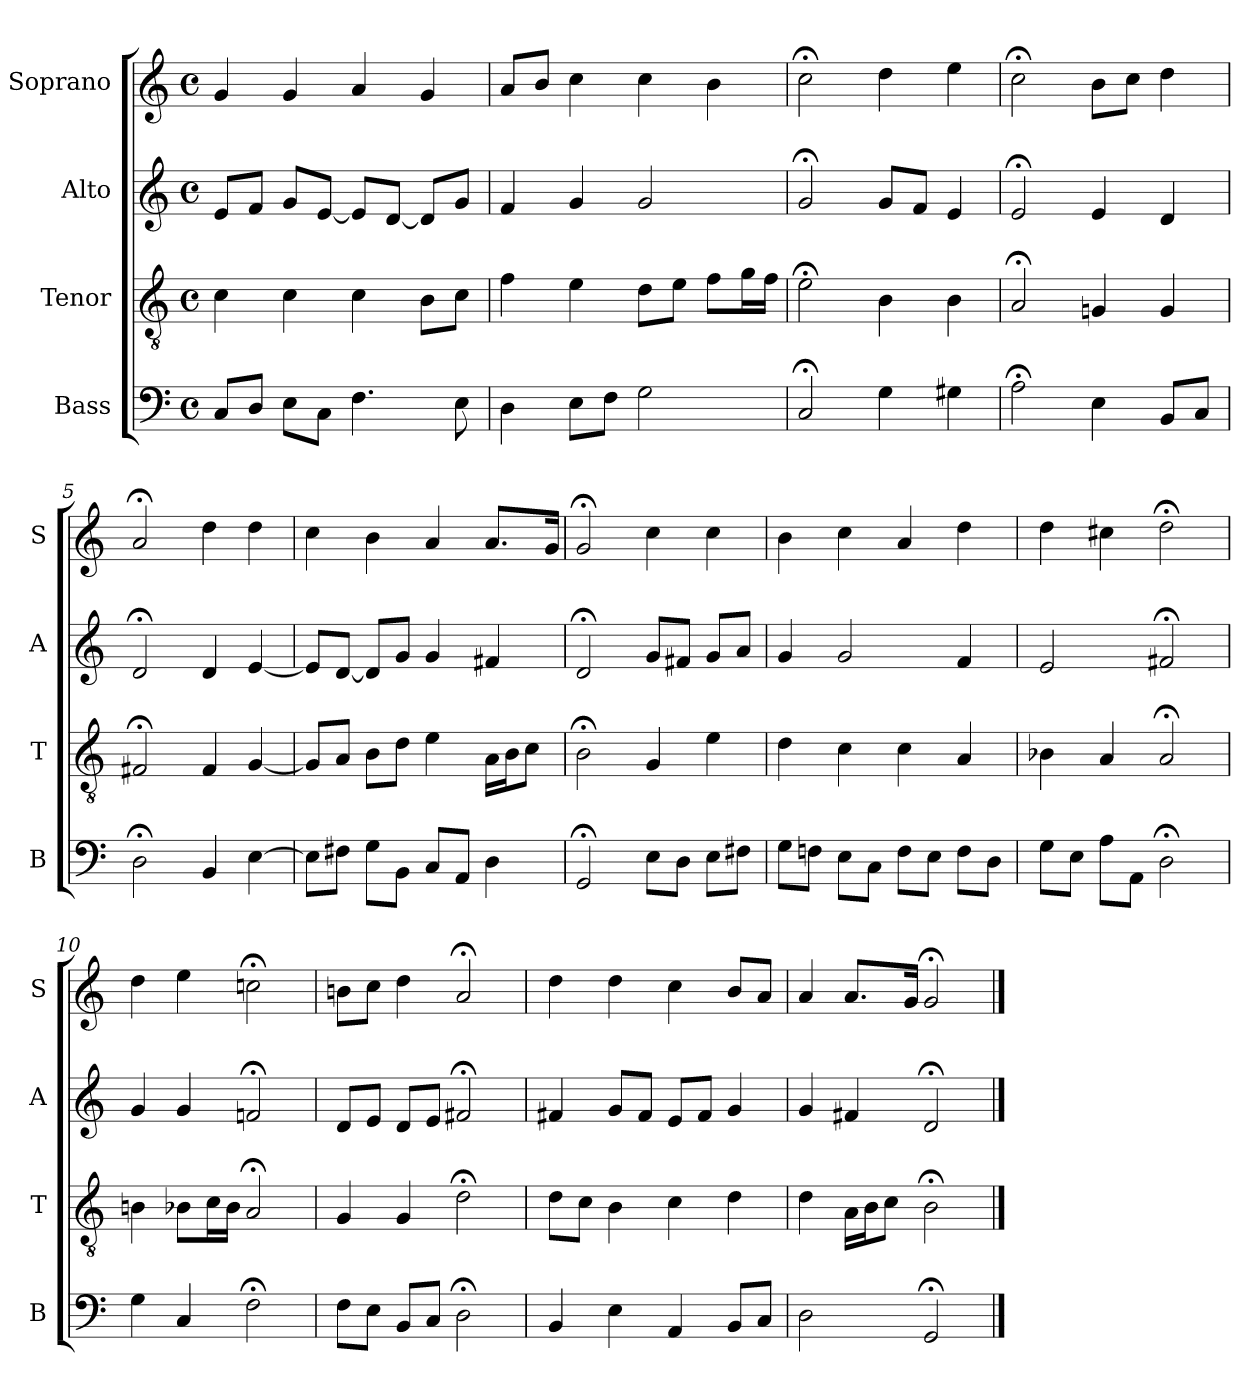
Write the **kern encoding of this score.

**kern	**kern	**kern	**kern
*part4	*part3	*part2	*part1
*staff4	*staff3	*staff2	*staff1
*I"Bass	*I"Tenor	*I"Alto	*I"Soprano
*I'B	*I'T	*I'A	*I'S
*clefF4	*clefGv2	*clefG2	*clefG2
*k[]	*k[]	*k[]	*k[]
*G:mix	*G:mix	*G:mix	*G:mix
*M4/4	*M4/4	*M4/4	*M4/4
*met(c)	*met(c)	*met(c)	*met(c)
*MM100	*MM100	*MM100	*MM100
=1	=1	=1	=1
8CL	4c	8eL	4g
8DJ	.	8fJ	.
8EL	4c	8gL	4g
8CJ	.	[8eJ	.
4.F	4c	8eL]	4a
.	.	[8dJ	.
.	8BL	8dL]	4g
8E	8cJ	8gJ	.
=2	=2	=2	=2
4D	4f	4f	8aL
.	.	.	8bJ
8EL	4e	4g	4cc
8FJ	.	.	.
2G	8dL	2g	4cc
.	8eJ	.	.
.	8fL	.	4b
.	16gL	.	.
.	16fJJ	.	.
=3	=3	=3	=3
2C;<	2e;<	2g;<	2cc;<
4G	4B	8gL	4dd
.	.	8fJ	.
4G#X	4B	4e	4ee
=4	=4	=4	=4
2A;<	2A;<	2e;<	2cc;<
4E	4Gn	4e	8bL
.	.	.	8ccJ
8BBL	4G	4d	4dd
8CJ	.	.	.
=5	=5	=5	=5
2D;<	2F#X;<	2d;<	2a;<
4BB	4F#	4d	4dd
[4E	[4G	[4e	4dd
=6	=6	=6	=6
8EL]	8GL]	8eL]	4cc
8F#XJ	8AJ	[8dJ	.
8GL	8BL	8dL]	4b
8BBJ	8dJ	8gJ	.
8CL	4e	4g	4a
8AAJ	.	.	.
4D	16ALL	4f#X	8.aL
.	16BJ	.	.
.	8cJ	.	.
.	.	.	16gJk
=7	=7	=7	=7
2GG;<	2B;<	2d;<	2g;<
8EL	4G	8gL	4cc
8DJ	.	8f#XJ	.
8EL	4e	8gL	4cc
8F#XJ	.	8aJ	.
=8	=8	=8	=8
8GL	4d	4g	4b
8FnJ	.	.	.
8EL	4c	2g	4cc
8CJ	.	.	.
8FL	4c	.	4a
8EJ	.	.	.
8FL	4A	4f	4dd
8DJ	.	.	.
=9	=9	=9	=9
8GL	4B-X	2e	4dd
8EJ	.	.	.
8AL	4A	.	4cc#X
8AAJ	.	.	.
2D;<	2A;<	2f#X;<	2dd;<
=10	=10	=10	=10
4G	4Bn	4g	4dd
4Ci	8B-XiL	4gi	4eei
.	16cL	.	.
.	16B-JJ	.	.
2F;<	2A;<	2fn;<	2ccn;<
=11	=11	=11	=11
8FL	4G	8dL	8bnL
8EJ	.	8eJ	8ccJ
8BBL	4G	8dL	4dd
8CJ	.	8eJ	.
2D;<	2d;<	2f#X;<	2a;<
=12	=12	=12	=12
4BB	8dL	4f#X	4dd
.	8cJ	.	.
4E	4B	8gL	4dd
.	.	8f#J	.
4AA	4c	8eL	4cc
.	.	8f#J	.
8BBL	4d	4g	8bL
8CJ	.	.	8aJ
=13	=13	=13	=13
2D	4d	4g	4a
.	16ALL	4f#X	8.aL
.	16BJ	.	.
.	8cJ	.	.
.	.	.	16gJk
2GG;<	2B;<	2d;<	2g;<
==	==	==	==
*-	*-	*-	*-
